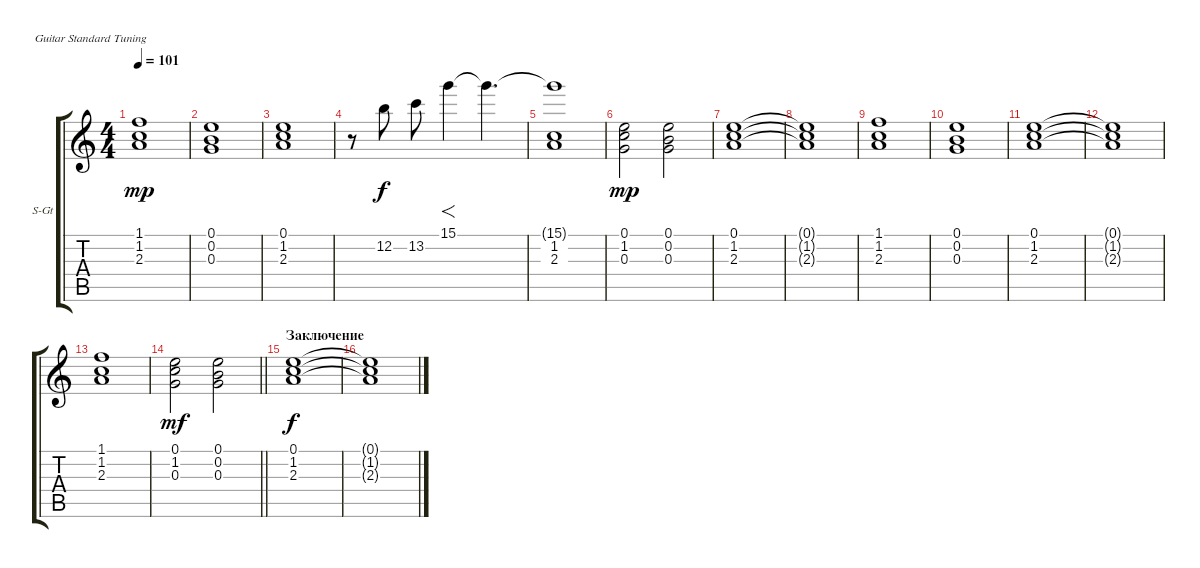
\bracketExtendMode groupsimilarinstruments
\firstSystemTrackNameOrientation horizontal
\otherSystemsTrackNameOrientation horizontal
\track ("Синтезатор" "S-Gt") {instrument synthstrings1}
\staff {score tabs}
\tuning (E4 B3 G3 D3 A2 E2)
\displaytranspose 12
\ts (4 4)
\tempo 101
\clef g2
\ks c
(1.1 1.2 2.3).1{dy mp} |
(0.1 0.2 0.3).1 |
(0.1 1.2 2.3).1 |
r.8 12.2.8{dy f} 13.2.8 15.1.4{f} 15.1{t}.4{d} |
(15.1{t} 1.2 2.3).1 |
(0.1 1.2 0.3).2{dy mp} (0.1 0.2 0.3).2 |
(0.1 1.2 2.3).1 |
(0.1{t} 1.2{t} 2.3{t}).1 |
(1.1 1.2 2.3).1 |
(0.1 0.2 0.3).1 |
(0.1 1.2 2.3).1 |
(0.1{t} 1.2{t} 2.3{t}).1 |
(1.1 1.2 2.3).1 |
\barLineRight lightlight
(0.1 1.2 0.3).2{dy mf} (0.1 0.2 0.3).2 |
\section ("" "Заключение")
(0.1 1.2 2.3).1{dy f} |
(0.1{t} 1.2{t} 2.3{t}).1
